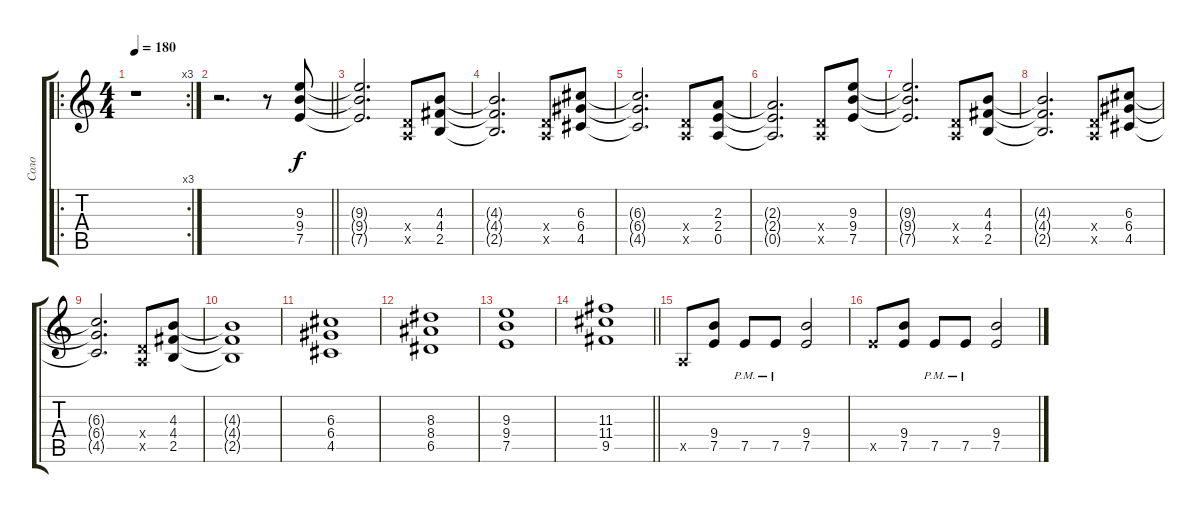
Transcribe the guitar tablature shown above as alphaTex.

\track ("Соло" "Соло") {instrument acousticguitarsteel}
\staff {score tabs}
\tuning (E4 B3 G3 D3 A2 E2) {hide}
\ro
\rc 3
\ts (4 4)
\tempo 180
\clef g2
\ks c
r.1{dy f} |
\barLineRight lightlight
r.2{d instrument distortionguitar} r.8 (9.3 9.4 7.5).8 |
(9.3{t} 9.4{t} 7.5{t}).2{d} (0.4{x} 0.5{x}).8 (4.3 4.4 2.5).8 |
(4.3{t} 4.4{t} 2.5{t}).2{d} (0.4{x} 0.5{x}).8 (6.3 6.4 4.5).8 |
(6.3{t} 6.4{t} 4.5{t}).2{d} (0.4{x} 0.5{x}).8 (2.3 2.4 0.5).8 |
(2.3{t} 2.4{t} 0.5{t}).2{d} (0.4{x} 0.5{x}).8 (9.3 9.4 7.5).8 |
(9.3{t} 9.4{t} 7.5{t}).2{d} (0.4{x} 0.5{x}).8 (4.3 4.4 2.5).8 |
(4.3{t} 4.4{t} 2.5{t}).2{d} (0.4{x} 0.5{x}).8 (6.3 6.4 4.5).8 |
(6.3{t} 6.4{t} 4.5{t}).2{d} (0.4{x} 0.5{x}).8 (4.3 4.4 2.5).8 |
(4.3{t} 4.4{t} 2.5{t}).1 |
(6.3 6.4 4.5).1 |
(8.3 8.4 6.5).1 |
(9.3 9.4 7.5).1 |
\barLineRight lightlight
(11.3 11.4 9.5).1 |
0.5{x}.8 (9.4 7.5).8 7.5{pm}.8 7.5{pm}.8 (9.4 7.5).2 |
7.5{x}.8 (9.4 7.5).8 7.5{pm}.8 7.5{pm}.8 (9.4 7.5).2
